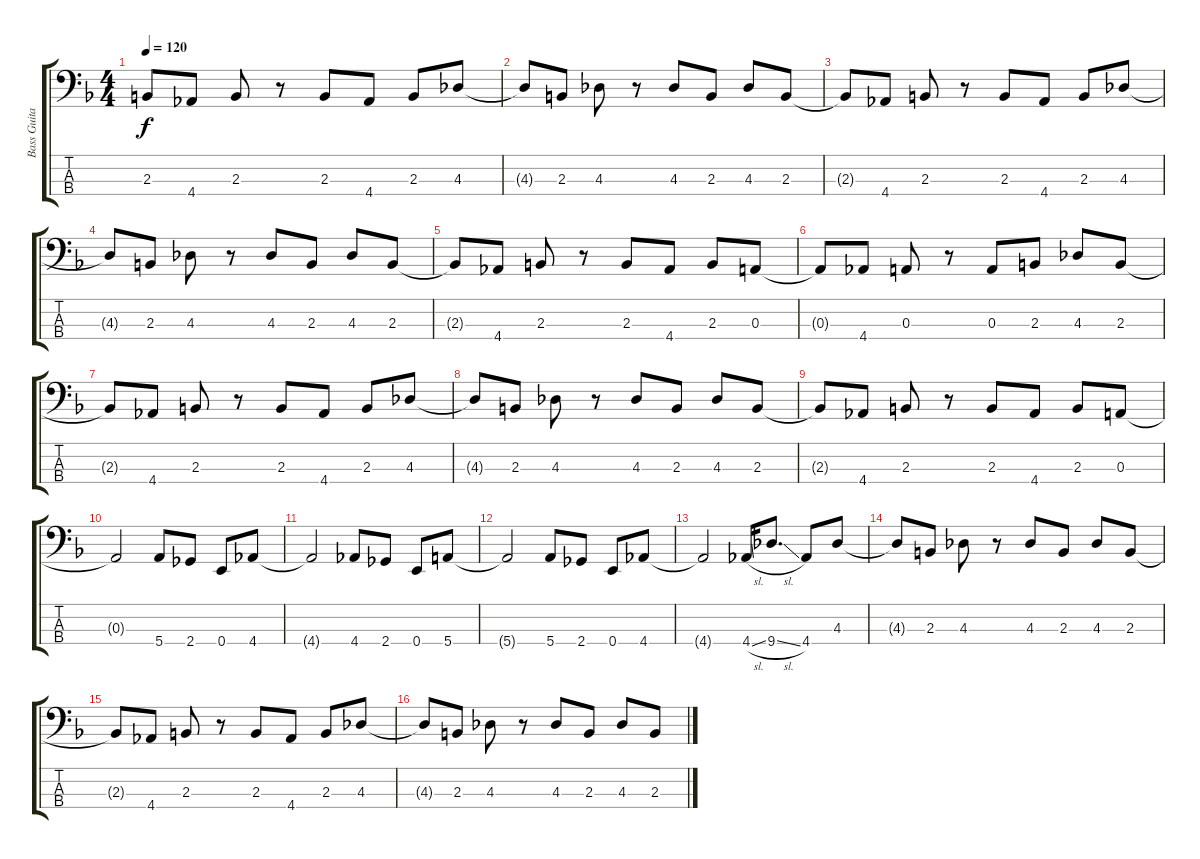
\track ("Bass Guitar" "Bass Guita") {instrument electricbassfinger}
\staff {score tabs}
\tuning (G2 D2 A1 E1) {hide}
\ts (4 4)
\tempo 120
\clef f4
\ks f
2.3{t}.8{dy f} 4.4.8 2.3.8 r.8 2.3.8 4.4.8 2.3.8 4.3.8 |
4.3{t}.8 2.3.8 4.3.8 r.8 4.3.8 2.3.8 4.3.8 2.3.8 |
2.3{t}.8 4.4.8 2.3.8 r.8 2.3.8 4.4.8 2.3.8 4.3.8 |
4.3{t}.8 2.3.8 4.3.8 r.8 4.3.8 2.3.8 4.3.8 2.3.8 |
2.3{t}.8 4.4.8 2.3.8 r.8 2.3.8 4.4.8 2.3.8 0.3.8 |
0.3{t}.8 4.4.8 0.3.8 r.8 0.3.8 2.3.8 4.3.8 2.3.8 |
2.3{t}.8 4.4.8 2.3.8 r.8 2.3.8 4.4.8 2.3.8 4.3.8 |
4.3{t}.8 2.3.8 4.3.8 r.8 4.3.8 2.3.8 4.3.8 2.3.8 |
2.3{t}.8 4.4.8 2.3.8 r.8 2.3.8 4.4.8 2.3.8 0.3.8 |
0.3{t}.2 5.4.8 2.4.8 0.4.8 4.4.8 |
4.4{t}.2 4.4.8 2.4.8 0.4.8 5.4.8 |
5.4{t}.2 5.4.8 2.4.8 0.4.8 4.4.8 |
4.4{t}.2 4.4{sl}.16 9.4{sl}.8{d} 4.4.8 4.3.8 |
4.3{t}.8 2.3.8 4.3.8 r.8 4.3.8 2.3.8 4.3.8 2.3.8 |
2.3{t}.8 4.4.8 2.3.8 r.8 2.3.8 4.4.8 2.3.8 4.3.8 |
4.3{t}.8 2.3.8 4.3.8 r.8 4.3.8 2.3.8 4.3.8 2.3.8
